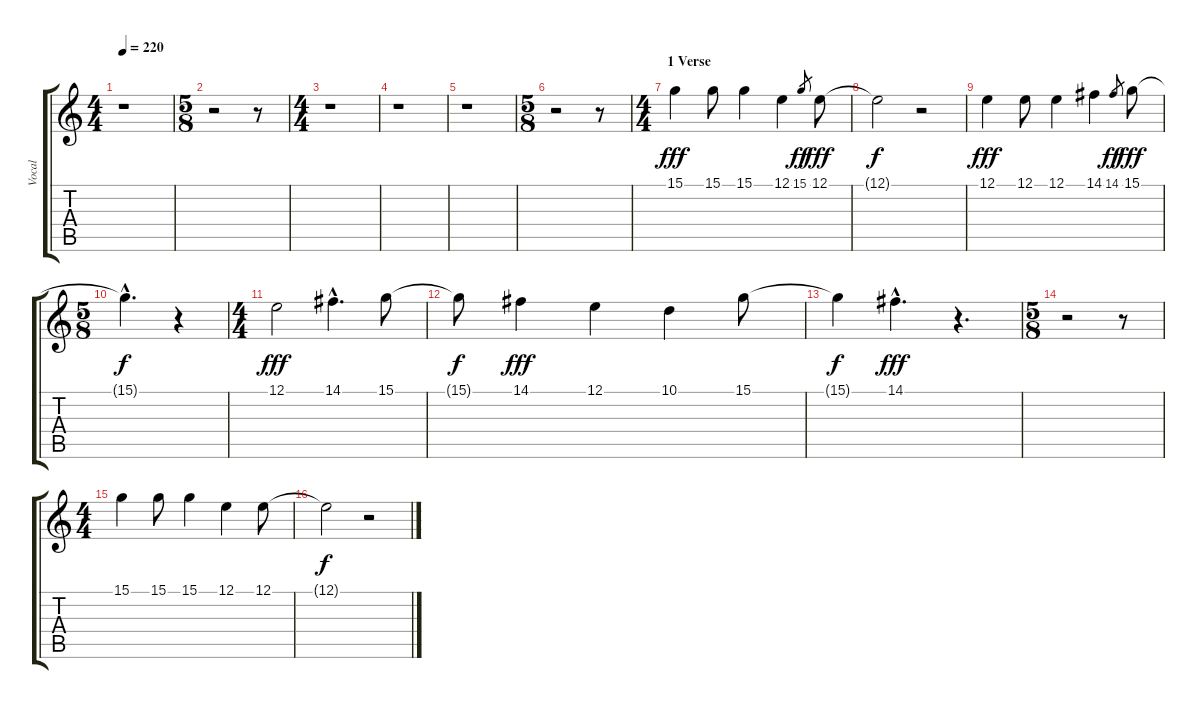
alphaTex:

\track ("Vocal" "Vocal") {instrument lead1square}
\staff {score tabs}
\tuning (E4 B3 G3 D3 A2 E2) {hide}
\ts (4 4)
\tempo 220
\clef g2
\ks c
r.1{dy fff} |
\ts (5 8)
r.2 r.8 |
\ts (4 4)
r.1 |
r.1 |
r.1 |
\ts (5 8)
r.2 r.8 |
\ts (4 4)
\section ("" "1 Verse")
15.1.4 15.1.8 15.1.4 12.1.4 15.1.8{gr dy ff} 12.1.8{dy fff} |
12.1{t}.2{dy f} r.2 |
12.1.4{dy fff} 12.1.8 12.1.4 14.1.4 14.1.8{gr dy ff} 15.1.8{dy fff} |
\ts (5 8)
15.1{hac t}.4{d dy f} r.4 |
\ts (4 4)
12.1.2{dy fff} 14.1{hac}.4{d} 15.1.8 |
15.1{t}.8{dy f} 14.1.4{dy fff} 12.1.4 10.1.4 15.1.8 |
15.1{t}.4{dy f} 14.1{hac}.4{d dy fff} r.4{d} |
\ts (5 8)
r.2 r.8 |
\ts (4 4)
15.1.4 15.1.8 15.1.4 12.1.4 12.1.8 |
12.1{t}.2{dy f} r.2
